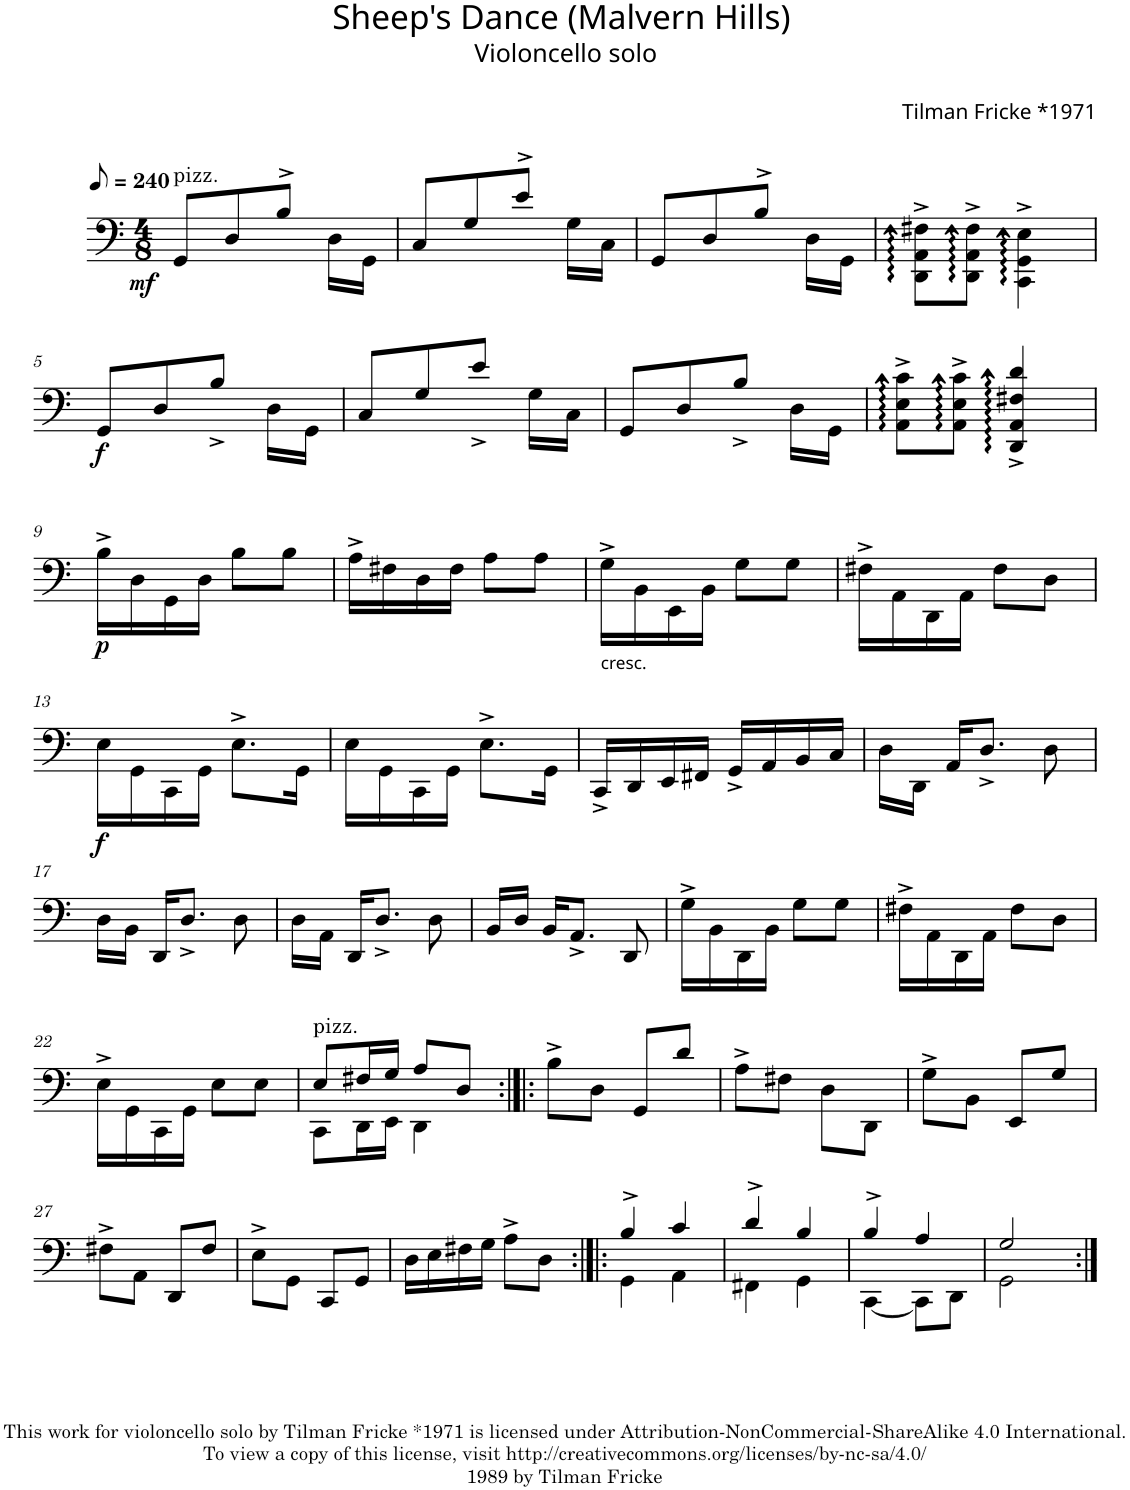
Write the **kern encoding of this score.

**kern	**dynam
*part1	*part1
*staff1	*staff1
*I"Violoncello	*
*I'Vc.	*
*clefF4	*
*k[]	*
*M4/8	*
*MM120	*
=1	=1
!LO:TX:a:t=pizz.	!
!	!LO:DY:b
8GG/L	mf
8D/	.
8B^>/J	.
16D\LL	.
16GG\JJ	.
=2	=2
8C/L	.
8G/	.
8e^>/J	.
16G\LL	.
16C\JJ	.
=3	=3
8GG/L	.
8D/	.
8B^>/J	.
16D\LL	.
16GG\JJ	.
=4	=4
8DD\::^ 8AA\::^ 8F#X\::^L	.
8DD\::^ 8AA\::^ 8F#\::^J	.
4CC\::^ 4GG\::^ 4E\::^	.
!!LO:LB:g=z
=5	=5
!	!LO:DY:b
8GG/L	f
8D/	.
8B^/J	.
16D\LL	.
16GG\JJ	.
=6	=6
8C/L	.
8G/	.
8e^/J	.
16G\LL	.
16C\JJ	.
=7	=7
8GG/L	.
8D/	.
8B^/J	.
16D\LL	.
16GG\JJ	.
=8	=8
8AA\::^ 8E\::^ 8c\::^L	.
8AA\::^ 8E\::^ 8c\::^J	.
4DD/::^ 4AA/::^ 4F#X/::^ 4d/::^	.
!!LO:LB:g=z
=9	=9
!	!LO:DY:b
16B^\LL	p
16D\	.
16GG\	.
16D\JJ	.
8B\L	.
8B\J	.
=10	=10
16A^\LL	.
16F#X\	.
16D\	.
16F#\JJ	.
8A\L	.
8A\J	.
=11	=11
!LO:TX:b:t=cresc.	!
16G^\LL	.
16BB\	.
16EE\	.
16BB\JJ	.
8G\L	.
8G\J	.
=12	=12
16F#X^\LL	.
16AA\	.
16DD\	.
16AA\JJ	.
8F#\L	.
8D\J	.
!!LO:LB:g=z
=13	=13
!	!LO:DY:b
16E\LL	f
16GG\	.
16CC\	.
16GG\JJ	.
8.E^\L	.
16GG\Jk	.
=14	=14
16E\LL	.
16GG\	.
16CC\	.
16GG\JJ	.
8.E^\L	.
16GG\Jk	.
=15	=15
16CC^/LL	.
16DD/	.
16EE/	.
16FF#X/JJ	.
16GG^/LL	.
16AA/	.
16BB/	.
16C/JJ	.
=16	=16
16D\LL	.
16DD\JJ	.
16AA/KL	.
8.D^/J	.
8D\	.
!!LO:LB:g=z
=17	=17
16D\LL	.
16BB\JJ	.
16DD/KL	.
8.D^/J	.
8D\	.
=18	=18
16D\LL	.
16AA\JJ	.
16DD/KL	.
8.D^/J	.
8D\	.
=19	=19
16BB/LL	.
16D/JJ	.
16BB/KL	.
8.AA^/J	.
8DD/	.
=20	=20
16G^\LL	.
16BB\	.
16DD\	.
16BB\JJ	.
8G\L	.
8G\J	.
=21	=21
16F#X^\LL	.
16AA\	.
16DD\	.
16AA\JJ	.
8F#\L	.
8D\J	.
!!LO:LB:g=z
=22	=22
16E^\LL	.
16GG\	.
16CC\	.
16GG\JJ	.
8E\L	.
8E\J	.
=23	=23
*^	*
!LO:TX:a:t=pizz.	!	!
8E/L	8CC\L	.
16F#X/L	16DD\L	.
16G/JJ	16EE\JJ	.
4DD\	8A/L	.
.	8D/J	.
*v	*v	*
=24:|!|:	=24:|!|:
8B^\L	.
8D\J	.
8GG/L	.
8d/J	.
=25	=25
8A^\L	.
8F#X\J	.
8D\L	.
8DD\J	.
=26	=26
8G^\L	.
8BB\J	.
8EE/L	.
8G/J	.
!!LO:LB:g=z
=27	=27
8F#X^\L	.
8AA\J	.
8DD/L	.
8F#/J	.
=28	=28
8E^\L	.
8GG\J	.
8CC/L	.
8GG/J	.
=29	=29
16D\LL	.
16E\	.
16F#X\	.
16G\JJ	.
8A^\L	.
8D\J	.
=30:|!|:	=30:|!|:
*^	*
4B^/	4GG\	.
4c/	4AA\	.
=31	=31	=31
4d^/	4FF#X\	.
4B/	4GG\	.
=32	=32	=32
4B^/	[4CC\	.
4A/	8CC\L]	.
.	8DD\J	.
=33	=33	=33
2G/	2GG\	.
*v	*v	*
=:|!	=:|!
*-	*-
